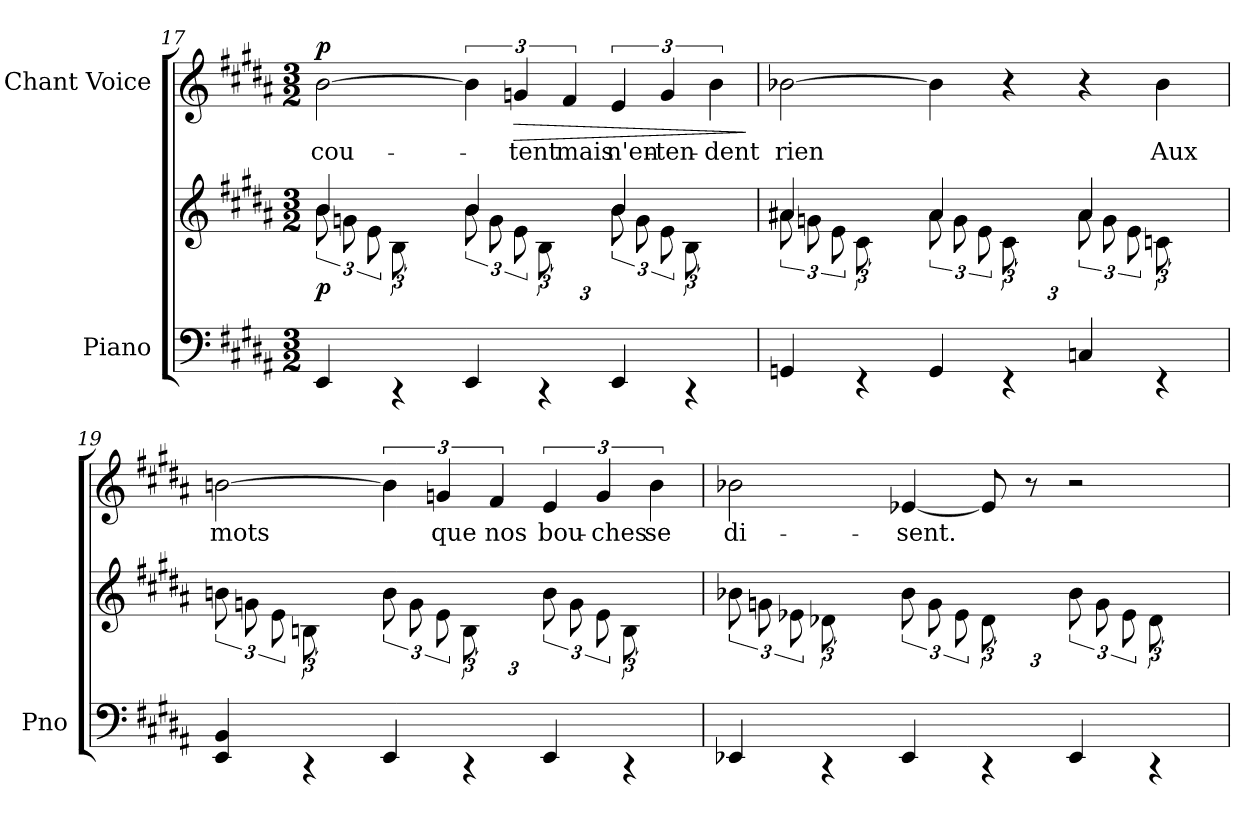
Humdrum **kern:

**kern	**kern	**dynam	**kern	**text	**dynam
*part2	*part2	*part2	*part1	*part1	*part1
*staff3	*staff2	*staff2/3	*staff1	*staff1	*staff1
*I"Piano	*	*	*I"Chant Voice	*	*
*I'Pno	*	*	*	*	*
!!LO:LB:g=z
*clefF4	*clefG2	*	*clefG2	*	*
*k[f#c#g#d#a#]	*k[f#c#g#d#a#]	*	*k[f#c#g#d#a#]	*	*
*M3/2	*M3/2	*	*M3/2	*	*
=17	=17	=17	=17	=17	=17
*^	*^	*	*	*	*
!	!	!	!	!LO:DY:b	!	!LO:LY:b	!LO:DY:a
3ryy	4EE/	(4b/	12b\L	p	[2b\	-cou-	p
.	.	.	12gn\	.	.	.	.
.	.	.	12e\	.	.	.	.
.	4r	4ryy	12B\	.	.	.	.
12Gn/	.	.	6ryy	.	.	.	.
12BB/J)	.	.	.	.	.	.	.
3ryy	4EE/	4b/	(12b\L	.	6b\]	.	.
.	.	.	12g\	.	.	.	.
!	!	!	!	!	!	!LO:LY:b	!LO:HP:b
.	.	.	12e\	.	6gn/	-tent	>
.	4r	4ryy	12B\	.	.	.	.
!	!	!	!	!	!	!LO:LY:b	!
12G/	.	.	6ryy	.	6f#/	mais	.
12BB/J)	.	.	.	.	.	.	.
!	!	!	!	!	!	!LO:LY:b	!
3ryy	4EE/	4b/	(12b\L	.	6e/	n'en-	.
.	.	.	12g\	.	.	.	.
!	!	!	!	!	!	!LO:LY:b	!
.	.	.	12e\	.	6g/	-ten-	.
.	4r	4ryy	12B\	.	.	.	.
!	!	!	!	!	!	!LO:LY:b	!
12G/	.	.	6ryy	.	6b\	-dent	.
12BB/J)	.	.	.	.	.	.	.
*v	*v	*	*	*	*	*	*
*	*v	*v	*	*	*	*
.	.	.	.	.	]
!!LO:PB:g=z
=18	=18	=18	=18	=18	=18
*^	*^	*	*	*	*
!	!	!	!	!	!	!LO:LY:b	!
3ryy	4GGn/	4a#X/	(12a#X\L	.	[2b-X\	rien	.
.	.	.	12gn\	.	.	.	.
.	.	.	12e\	.	.	.	.
.	4r	4ryy	12c#\	.	.	.	.
12Gn/	.	.	6ryy	.	.	.	.
12C#/J)	.	.	.	.	.	.	.
3ryy	4GG/	4a#/	(12a#\L	.	4b-\]	.	.
.	.	.	12g\	.	.	.	.
.	.	.	12e\	.	.	.	.
.	4r	4ryy	12c#\	.	4r	.	.
12G/	.	.	6ryy	.	.	.	.
12C#/J)	.	.	.	.	.	.	.
3ryy	4Cn/	4a#/	(12a#\L	.	4r	.	.
.	.	.	12g\	.	.	.	.
.	.	.	12e\	.	.	.	.
!	!	!	!	!	!	!LO:LY:b	!
.	4r	4ryy	12cn\	.	4b-\	Aux	.
12G/	.	.	6ryy	.	.	.	.
12C#X/J)	.	.	.	.	.	.	.
!!LO:LB:g=z
=19	=19	=19	=19	=19	=19	=19	=19
!	!	!	!	!	!	!LO:LY:b	!
3ryy	4EE/ 4BB/	(12bn\L	4ryy	.	[2bn\	mots	.
.	.	12gn\	.	.	.	.	.
.	.	12e\	.	.	.	.	.
.	4r	12Bn\	4ryy	.	.	.	.
12Gn/	.	6ryy	.	.	.	.	.
12BB/J)	.	.	.	.	.	.	.
3ryy	4EE/	(12b\L	4ryy	.	6b\]	.	.
.	.	12g\	.	.	.	.	.
!	!	!	!	!	!	!LO:LY:b	!
.	.	12e\	.	.	6gn/	que	.
.	4r	12B\	4ryy	.	.	.	.
!	!	!	!	!	!	!LO:LY:b	!
12G/	.	6ryy	.	.	6f#/	nos	.
12BB/J)	.	.	.	.	.	.	.
!	!	!	!	!	!	!LO:LY:b	!
3ryy	4EE/	(12b\L	4ryy	.	6e/	bou-	.
.	.	12g\	.	.	.	.	.
!	!	!	!	!	!	!LO:LY:b	!
.	.	12e\	.	.	6g/	-ches	.
.	4r	12B\	4ryy	.	.	.	.
!	!	!	!	!	!	!LO:LY:b	!
12G/	.	6ryy	.	.	6b\	se	.
12BB/J)	.	.	.	.	.	.	.
!!LO:LB:g=z
=20	=20	=20	=20	=20	=20	=20	=20
!	!	!	!	!	!	!LO:LY:b	!
3ryy	4EE-X/	(12b-X\L	4ryy	.	2b-X\	di-	.
.	.	12gn\	.	.	.	.	.
.	.	12e-X\	.	.	.	.	.
.	4r	12d-X\	4ryy	.	.	.	.
12B-X/	.	6ryy	.	.	.	.	.
12BB-X/J)	.	.	.	.	.	.	.
!	!	!	!	!	!	!LO:LY:b	!
3ryy	4EE-/	(12b-\L	4ryy	.	[4e-X/	-sent.	.
.	.	12g\	.	.	.	.	.
.	.	12e-\	.	.	.	.	.
.	4r	12d-\	4ryy	.	8e-/]	.	.
12B-/	.	6ryy	.	.	.	.	.
.	.	.	.	.	8r	.	.
12BB-/J)	.	.	.	.	.	.	.
3ryy	4EE-/	(12b-\L	4ryy	.	2r	.	.
.	.	12g\	.	.	.	.	.
.	.	12e-\	.	.	.	.	.
.	4r	12d-\	4ryy	.	.	.	.
12B-/	.	6ryy	.	.	.	.	.
12BB-/J)	.	.	.	.	.	.	.
*v	*v	*	*	*	*	*	*
*	*v	*v	*	*	*	*
=	=	=	=	=	=
*-	*-	*-	*-	*-	*-
